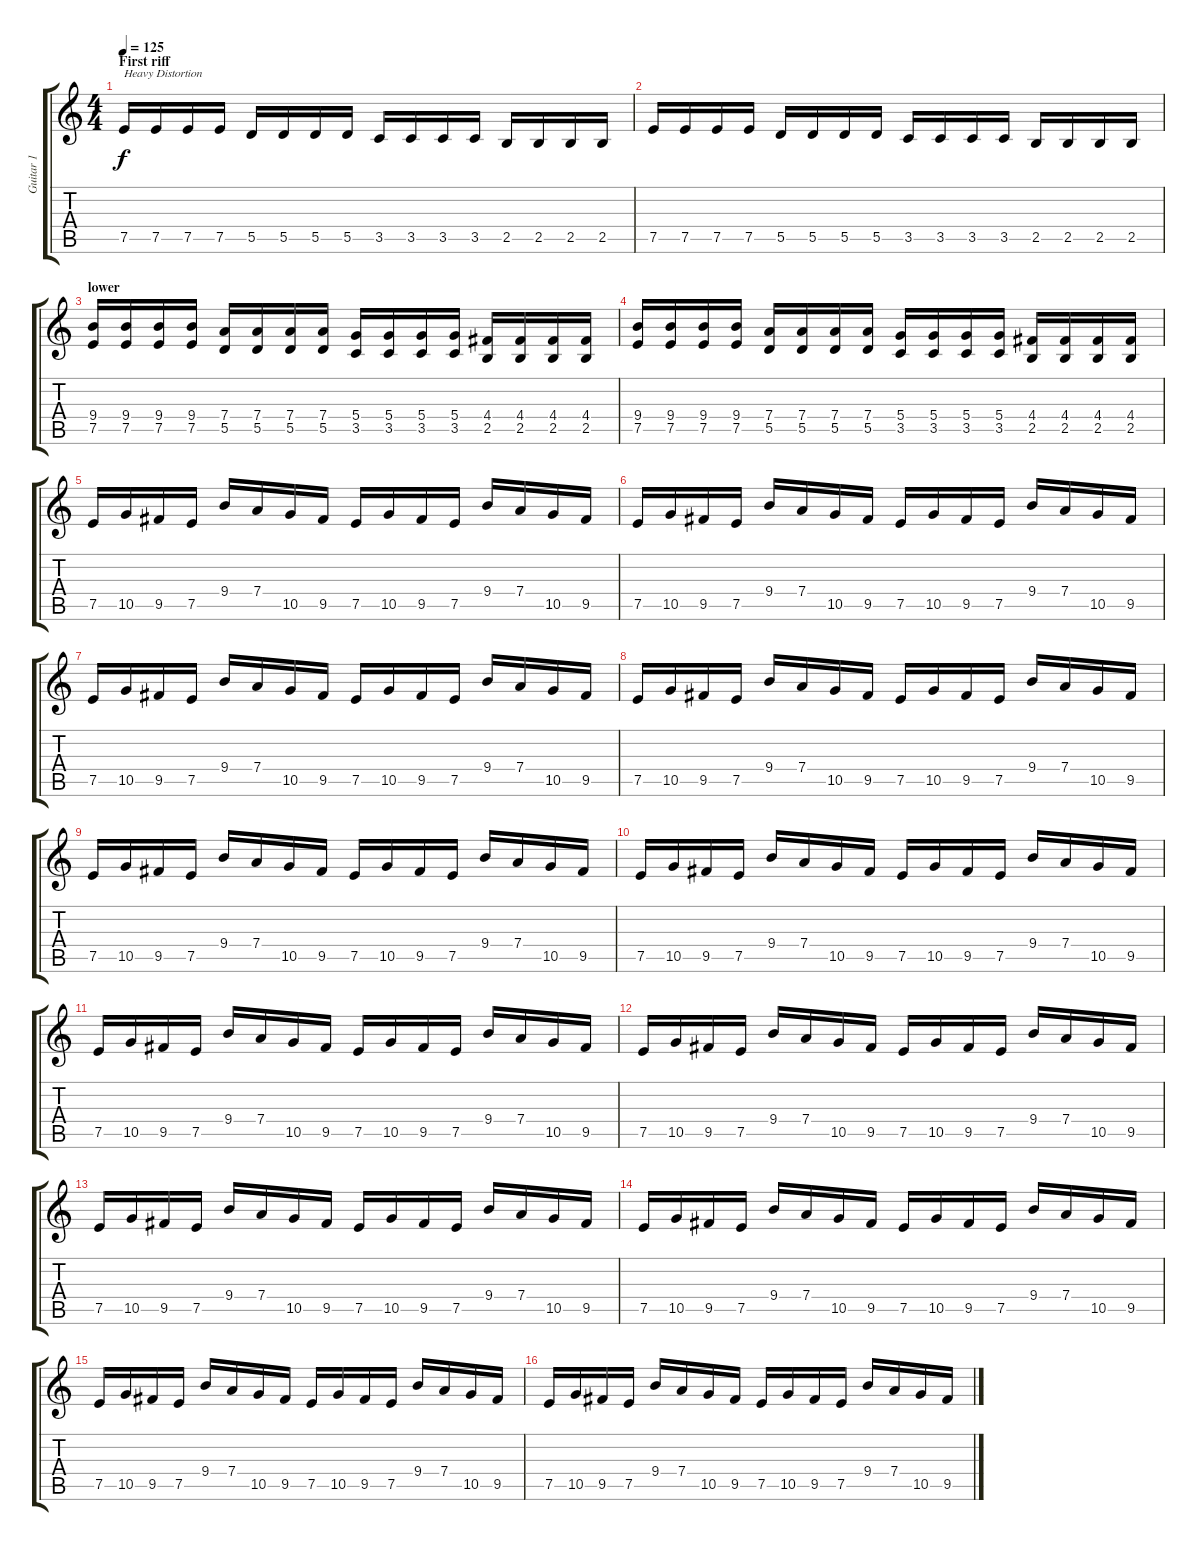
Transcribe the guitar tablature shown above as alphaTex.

\track ("Guitar 1" "Guitar 1") {instrument distortionguitar}
\staff {score tabs}
\tuning (E4 B3 G3 D3 A2 E2) {hide}
\ts (4 4)
\section ("" "First riff")
\tempo 125
\clef g2
\ks c
7.5.16{txt "Heavy Distortion" dy f instrument distortionguitar} 7.5.16 7.5.16 7.5.16 5.5.16 5.5.16 5.5.16 5.5.16 3.5.16 3.5.16 3.5.16 3.5.16 2.5.16 2.5.16 2.5.16 2.5.16 |
7.5.16 7.5.16 7.5.16 7.5.16 5.5.16 5.5.16 5.5.16 5.5.16 3.5.16 3.5.16 3.5.16 3.5.16 2.5.16 2.5.16 2.5.16 2.5.16 |
\section ("" "lower")
(9.4 7.5).16 (9.4 7.5).16 (9.4 7.5).16 (9.4 7.5).16 (7.4 5.5).16 (7.4 5.5).16 (7.4 5.5).16 (7.4 5.5).16 (5.4 3.5).16 (5.4 3.5).16 (5.4 3.5).16 (5.4 3.5).16 (4.4 2.5).16 (4.4 2.5).16 (4.4 2.5).16 (4.4 2.5).16 |
(9.4 7.5).16 (9.4 7.5).16 (9.4 7.5).16 (9.4 7.5).16 (7.4 5.5).16 (7.4 5.5).16 (7.4 5.5).16 (7.4 5.5).16 (5.4 3.5).16 (5.4 3.5).16 (5.4 3.5).16 (5.4 3.5).16 (4.4 2.5).16 (4.4 2.5).16 (4.4 2.5).16 (4.4 2.5).16 |
7.5.16 10.5.16 9.5.16 7.5.16 9.4.16 7.4.16 10.5.16 9.5.16 7.5.16 10.5.16 9.5.16 7.5.16 9.4.16 7.4.16 10.5.16 9.5.16 |
7.5.16 10.5.16 9.5.16 7.5.16 9.4.16 7.4.16 10.5.16 9.5.16 7.5.16 10.5.16 9.5.16 7.5.16 9.4.16 7.4.16 10.5.16 9.5.16 |
7.5.16 10.5.16 9.5.16 7.5.16 9.4.16 7.4.16 10.5.16 9.5.16 7.5.16 10.5.16 9.5.16 7.5.16 9.4.16 7.4.16 10.5.16 9.5.16 |
7.5.16 10.5.16 9.5.16 7.5.16 9.4.16 7.4.16 10.5.16 9.5.16 7.5.16 10.5.16 9.5.16 7.5.16 9.4.16 7.4.16 10.5.16 9.5.16 |
7.5.16 10.5.16 9.5.16 7.5.16 9.4.16 7.4.16 10.5.16 9.5.16 7.5.16 10.5.16 9.5.16 7.5.16 9.4.16 7.4.16 10.5.16 9.5.16 |
7.5.16 10.5.16 9.5.16 7.5.16 9.4.16 7.4.16 10.5.16 9.5.16 7.5.16 10.5.16 9.5.16 7.5.16 9.4.16 7.4.16 10.5.16 9.5.16 |
7.5.16 10.5.16 9.5.16 7.5.16 9.4.16 7.4.16 10.5.16 9.5.16 7.5.16 10.5.16 9.5.16 7.5.16 9.4.16 7.4.16 10.5.16 9.5.16 |
7.5.16 10.5.16 9.5.16 7.5.16 9.4.16 7.4.16 10.5.16 9.5.16 7.5.16 10.5.16 9.5.16 7.5.16 9.4.16 7.4.16 10.5.16 9.5.16 |
7.5.16 10.5.16 9.5.16 7.5.16 9.4.16 7.4.16 10.5.16 9.5.16 7.5.16 10.5.16 9.5.16 7.5.16 9.4.16 7.4.16 10.5.16 9.5.16 |
7.5.16 10.5.16 9.5.16 7.5.16 9.4.16 7.4.16 10.5.16 9.5.16 7.5.16 10.5.16 9.5.16 7.5.16 9.4.16 7.4.16 10.5.16 9.5.16 |
7.5.16 10.5.16 9.5.16 7.5.16 9.4.16 7.4.16 10.5.16 9.5.16 7.5.16 10.5.16 9.5.16 7.5.16 9.4.16 7.4.16 10.5.16 9.5.16 |
7.5.16 10.5.16 9.5.16 7.5.16 9.4.16 7.4.16 10.5.16 9.5.16 7.5.16 10.5.16 9.5.16 7.5.16 9.4.16 7.4.16 10.5.16 9.5.16
